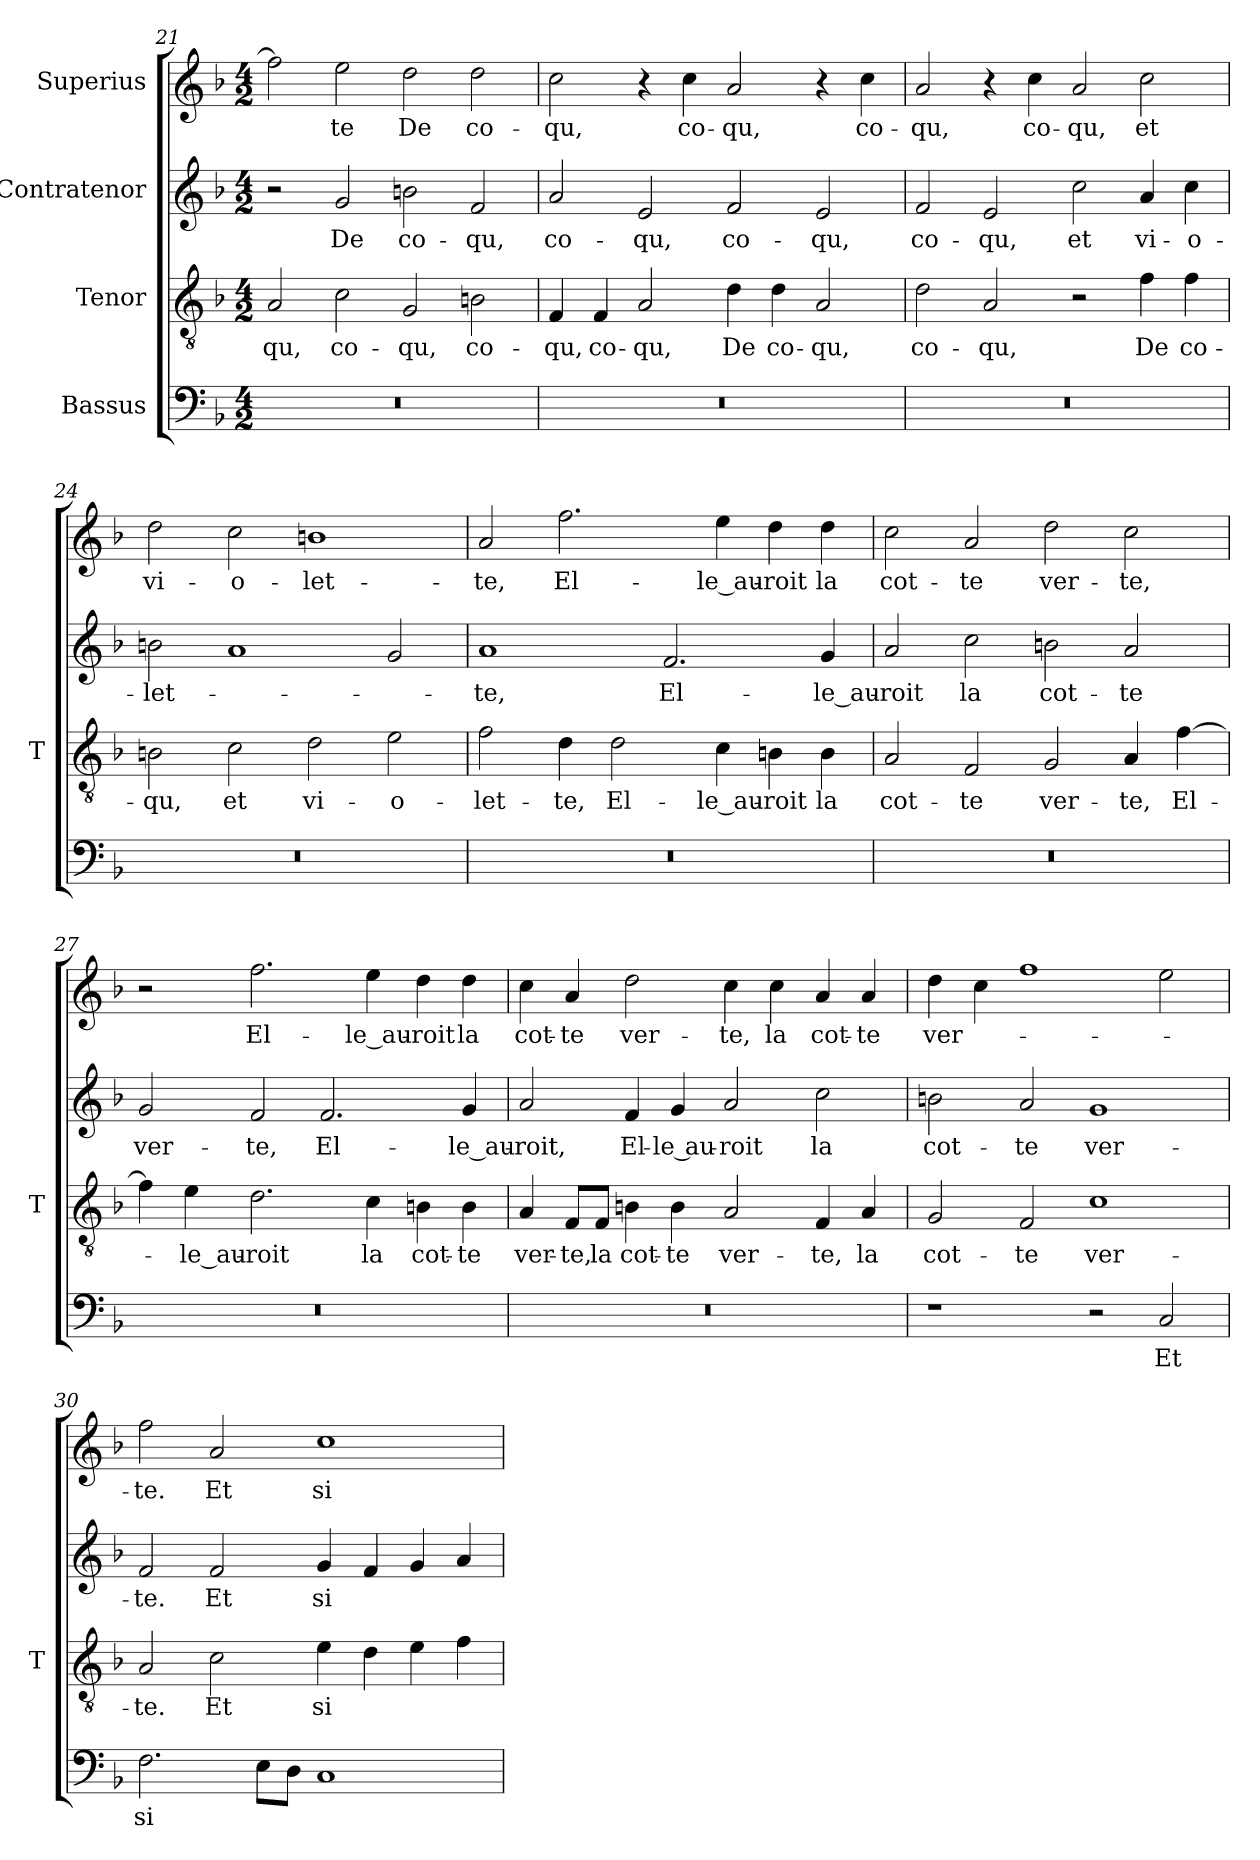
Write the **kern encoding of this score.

**kern	**text	**kern	**text	**kern	**text	**kern	**text
*part4	*part4	*part3	*part3	*part2	*part2	*part1	*part1
*staff4	*staff4	*staff3	*staff3	*staff2	*staff2	*staff1	*staff1
*I"Bassus	*	*I"Tenor	*	*I"Contratenor	*	*I"Superius	*
*	*	*I'T	*	*	*	*	*
*clefF4	*	*clefGv2	*	*clefG2	*	*clefG2	*
*k[b-]	*	*k[b-]	*	*k[b-]	*	*k[b-]	*
*M4/2	*	*M4/2	*	*M4/2	*	*M4/2	*
=21	=21	=21	=21	=21	=21	=21	=21
0r	.	2A	-qu,	2r	.	2ff]	.
.	.	2c	co-	2g	-De	2ee	-te
.	.	2G	-qu,	2bn	co-	2dd	-De
.	.	2Bn	co-	2f	-qu,	2dd	co-
=22	=22	=22	=22	=22	=22	=22	=22
0r	.	4F	-qu,	2a	co-	2cc	-qu,
.	.	4F	co-	.	.	.	.
.	.	2A	-qu,	2e	-qu,	4r	.
.	.	.	.	.	.	4cc	co-
.	.	4d	-De	2f	co-	2a	-qu,
.	.	4d	co-	.	.	.	.
.	.	2A	-qu,	2e	-qu,	4r	.
.	.	.	.	.	.	4cc	co-
=23	=23	=23	=23	=23	=23	=23	=23
0r	.	2d	co-	2f	co-	2a	-qu,
.	.	2A	-qu,	2e	-qu,	4r	.
.	.	.	.	.	.	4cc	co-
.	.	2r	.	2cc	-et	2a	-qu,
.	.	4f	-De	4a	vi-	2cc	-et
.	.	4f	co-	4cc	o-	.	.
=24	=24	=24	=24	=24	=24	=24	=24
0r	.	2Bn	-qu,	2bn	let-	2dd	vi-
.	.	2c	-et	1a	.	2cc	o-
.	.	2d	vi-	.	.	1bn	let-
.	.	2e	o-	2g	.	.	.
=25	=25	=25	=25	=25	=25	=25	=25
0r	.	2f	let-	1a	-te,	2a	-te,
.	.	4d	-te,	.	.	2.ff	El-
.	.	2d	El-	.	.	.	.
.	.	.	.	2.f	El-	.	.
.	.	4c	le_au-	.	.	4ee	le_au-
.	.	4Bn	-roit	.	.	4dd	-roit
.	.	4B	-la	4g	le_au-	4dd	-la
=26	=26	=26	=26	=26	=26	=26	=26
0r	.	2A	cot-	2a	-roit	2cc	cot-
.	.	2F	-te	2cc	-la	2a	-te
.	.	2G	ver-	2bn	cot-	2dd	ver-
.	.	4A	-te,	2a	-te	2cc	-te,
.	.	[4f	El-	.	.	.	.
=27	=27	=27	=27	=27	=27	=27	=27
0r	.	4f]	.	2g	ver-	2r	.
.	.	4e	le_au-	.	.	.	.
.	.	2.d	-roit	2f	-te,	2.ff	El-
.	.	.	.	2.f	El-	.	.
.	.	4c	-la	.	.	4ee	le_au-
.	.	4Bn	cot-	.	.	4dd	-roit
.	.	4B	-te	4g	le_au-	4dd	-la
=28	=28	=28	=28	=28	=28	=28	=28
0r	.	4A	ver-	2a	-roit,	4cc	cot-
.	.	8FL	-te,	.	.	4a	-te
.	.	8FJ	-la	.	.	.	.
.	.	4Bn	cot-	4f	El-	2dd	ver-
.	.	4B	-te	4g	le au-	.	.
.	.	2A	ver-	2a	-roit	4cc	-te,
.	.	.	.	.	.	4cc	-la
.	.	4F	-te,	2cc	-la	4a	cot-
.	.	4A	-la	.	.	4a	-te
=29	=29	=29	=29	=29	=29	=29	=29
1r	.	2G	cot-	2bn	cot-	4dd	ver-
.	.	.	.	.	.	4cc	.
.	.	2F	-te	2a	-te	1ff	.
2r	.	1c	ver-	1g	ver-	.	.
2C	-Et	.	.	.	.	2ee	.
=30	=30	=30	=30	=30	=30	=30	=30
2.F	-si	2A	-te.	2f	-te.	2ff	-te.
.	.	2c	-Et	2f	-Et	2a	-Et
8EL	.	.	.	.	.	.	.
8DJ	.	.	.	.	.	.	.
1C	.	4e	-si	4g	-si	1cc	-si
.	.	4d	.	4f	.	.	.
.	.	4e	.	4g	.	.	.
.	.	4f	.	4a	.	.	.
=	=	=	=	=	=	=	=
*-	*-	*-	*-	*-	*-	*-	*-
